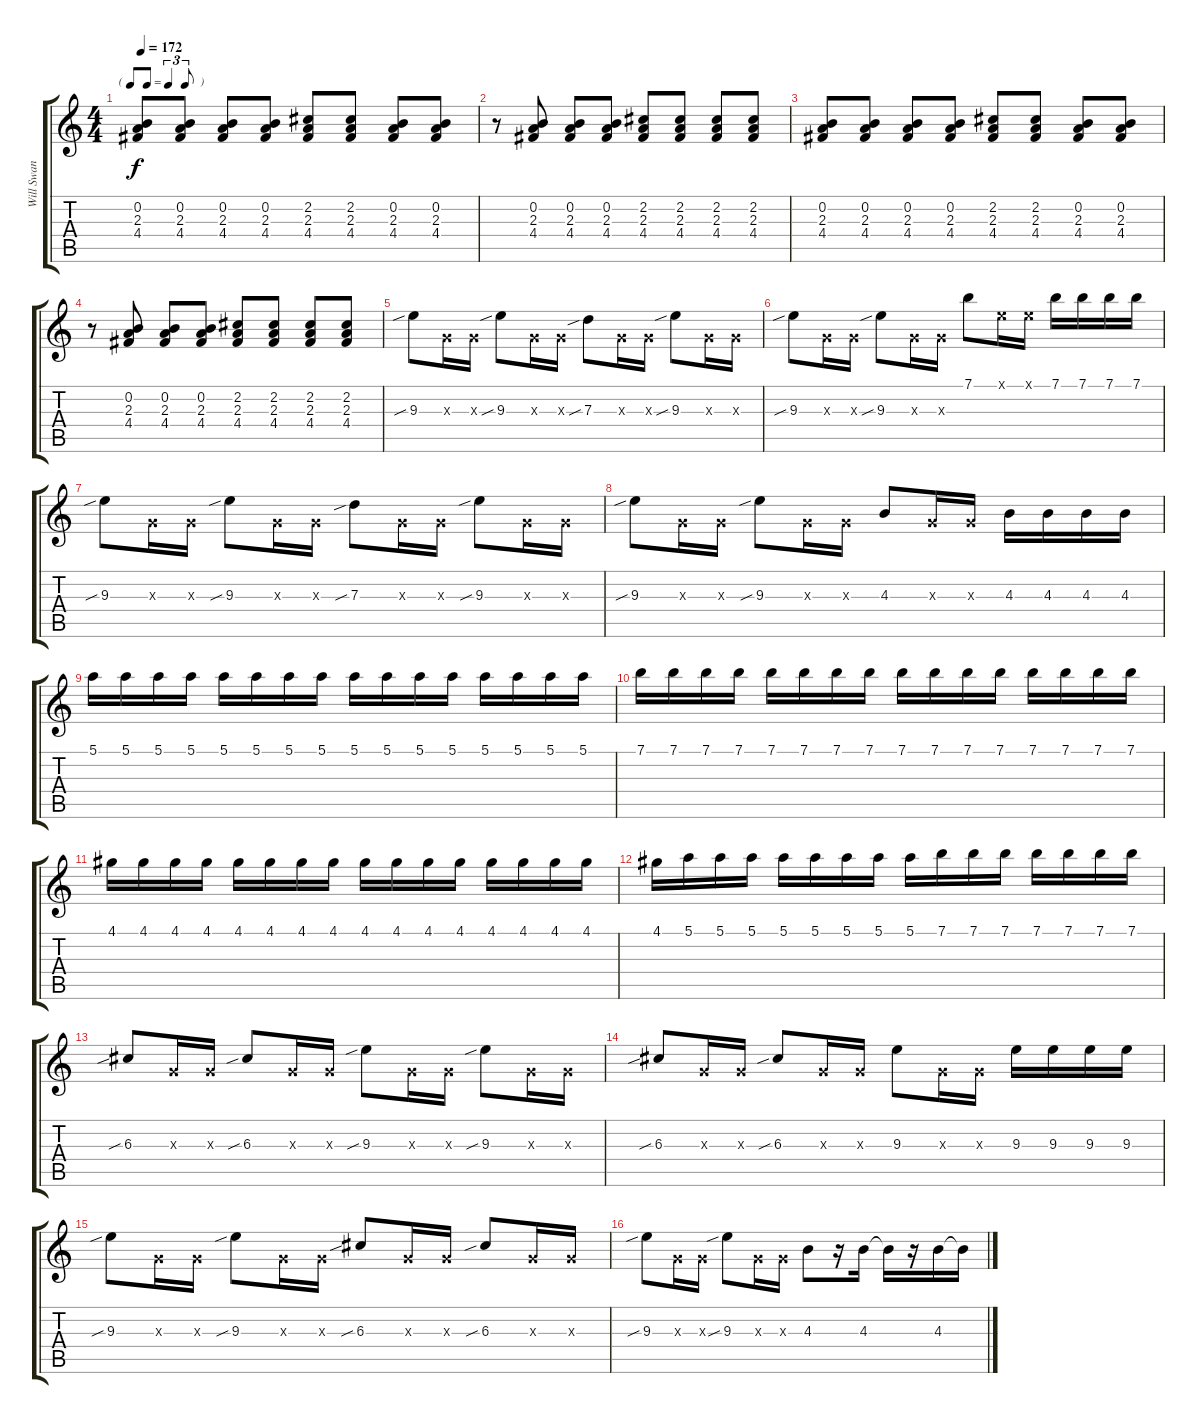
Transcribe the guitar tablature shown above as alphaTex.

\track ("Will Swan" "Will Swan") {instrument overdrivenguitar}
\staff {score tabs}
\tuning (E4 B3 G3 D3 A2 D2) {hide}
\ts (4 4)
\tf triplet8th
\tempo 172
\clef g2
\ks c
(0.2 2.3 4.4).8{dy f} (0.2 2.3 4.4).8 (0.2 2.3 4.4).8 (0.2 2.3 4.4).8 (2.2 2.3 4.4).8 (2.2 2.3 4.4).8 (0.2 2.3 4.4).8 (0.2 2.3 4.4).8 |
r.8 (0.2 2.3 4.4).8 (0.2 2.3 4.4).8 (0.2 2.3 4.4).8 (2.2 2.3 4.4).8 (2.2 2.3 4.4).8 (2.2 2.3 4.4).8 (2.2 2.3 4.4).8 |
(0.2 2.3 4.4).8 (0.2 2.3 4.4).8 (0.2 2.3 4.4).8 (0.2 2.3 4.4).8 (2.2 2.3 4.4).8 (2.2 2.3 4.4).8 (0.2 2.3 4.4).8 (0.2 2.3 4.4).8 |
r.8 (0.2 2.3 4.4).8 (0.2 2.3 4.4).8 (0.2 2.3 4.4).8 (2.2 2.3 4.4).8 (2.2 2.3 4.4).8 (2.2 2.3 4.4).8 (2.2 2.3 4.4).8 |
9.3{sib}.8 0.3{x}.16 0.3{x}.16 9.3{sib}.8 0.3{x}.16 0.3{x}.16 7.3{sib}.8 0.3{x}.16 0.3{x}.16 9.3{sib}.8 0.3{x}.16 0.3{x}.16 |
9.3{sib}.8 0.3{x}.16 0.3{x}.16 9.3{sib}.8 0.3{x}.16 0.3{x}.16 7.1.8 0.1{x}.16 0.1{x}.16 7.1.16 7.1.16 7.1.16 7.1.16 |
9.3{sib}.8 0.3{x}.16 0.3{x}.16 9.3{sib}.8 0.3{x}.16 0.3{x}.16 7.3{sib}.8 0.3{x}.16 0.3{x}.16 9.3{sib}.8 0.3{x}.16 0.3{x}.16 |
9.3{sib}.8 0.3{x}.16 0.3{x}.16 9.3{sib}.8 0.3{x}.16 0.3{x}.16 4.3.8 0.3{x}.16 0.3{x}.16 4.3.16 4.3.16 4.3.16 4.3.16 |
5.1.16 5.1.16 5.1.16 5.1.16 5.1.16 5.1.16 5.1.16 5.1.16 5.1.16 5.1.16 5.1.16 5.1.16 5.1.16 5.1.16 5.1.16 5.1.16 |
7.1.16 7.1.16 7.1.16 7.1.16 7.1.16 7.1.16 7.1.16 7.1.16 7.1.16 7.1.16 7.1.16 7.1.16 7.1.16 7.1.16 7.1.16 7.1.16 |
4.1.16 4.1.16 4.1.16 4.1.16 4.1.16 4.1.16 4.1.16 4.1.16 4.1.16 4.1.16 4.1.16 4.1.16 4.1.16 4.1.16 4.1.16 4.1.16 |
4.1.16 5.1.16 5.1.16 5.1.16 5.1.16 5.1.16 5.1.16 5.1.16 5.1.16 7.1.16 7.1.16 7.1.16 7.1.16 7.1.16 7.1.16 7.1.16 |
6.3{sib}.8 0.3{x}.16 0.3{x}.16 6.3{sib}.8 0.3{x}.16 0.3{x}.16 9.3{sib}.8 0.3{x}.16 0.3{x}.16 9.3{sib}.8 0.3{x}.16 0.3{x}.16 |
6.3{sib}.8 0.3{x}.16 0.3{x}.16 6.3{sib}.8 0.3{x}.16 0.3{x}.16 9.3.8 0.3{x}.16 0.3{x}.16 9.3.16 9.3.16 9.3.16 9.3.16 |
9.3{sib}.8 0.3{x}.16 0.3{x}.16 9.3{sib}.8 0.3{x}.16 0.3{x}.16 6.3{sib}.8 0.3{x}.16 0.3{x}.16 6.3{sib}.8 0.3{x}.16 0.3{x}.16 |
9.3{sib}.8 0.3{x}.16 0.3{x}.16 9.3{sib}.8 0.3{x}.16 0.3{x}.16 4.3.8 r.16 4.3.16 4.3{t}.16 r.16 4.3.16 4.3{t}.16
